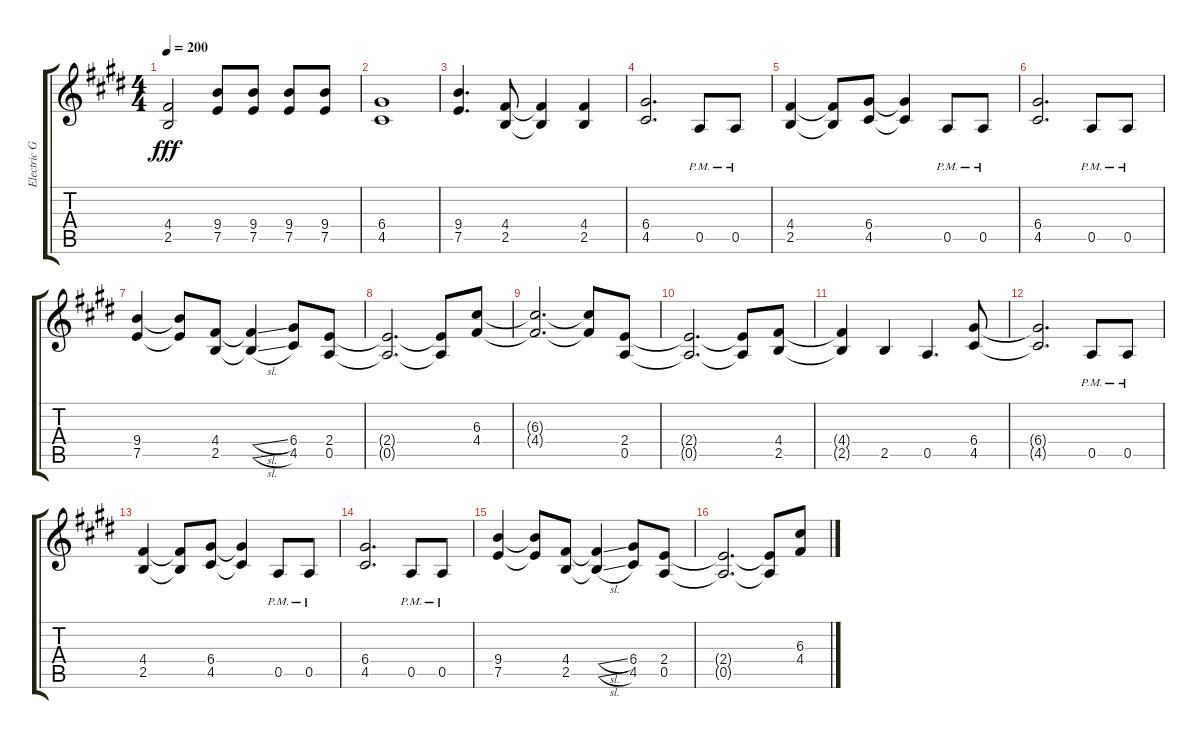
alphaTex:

\track ("Electric Guitar" "Electric G") {instrument distortionguitar}
\staff {score tabs}
\tuning (E4 B3 G3 D3 A2 E2) {hide}
\ts (4 4)
\tempo 200
\clef g2
\ks c#minor
(4.4{t} 2.5{t}).2{dy fff} (9.4 7.5).8 (9.4 7.5).8 (9.4 7.5).8 (9.4 7.5).8 |
(6.4 4.5).1 |
(9.4 7.5).4{d} (4.4 2.5).8 (4.4{t} 2.5{t}).4 (4.4 2.5).4 |
(6.4 4.5).2{d} 0.5{pm}.8 0.5{pm}.8 |
(4.4 2.5).4 (4.4{t} 2.5{t}).8 (6.4 4.5).8 (6.4{t} 4.5{t}).4 0.5{pm}.8 0.5{pm}.8 |
(6.4 4.5).2{d} 0.5{pm}.8 0.5{pm}.8 |
(9.4 7.5).4 (9.4{t} 7.5{t}).8 (4.4 2.5).8 (4.4{sl t} 2.5{sl t}).4 (6.4 4.5).8 (2.4 0.5).8 |
(2.4{t} 0.5{t}).2{d} (2.4{t} 0.5{t}).8 (6.3 4.4).8 |
(6.3{t} 4.4{t}).2{d} (6.3{t} 4.4{t}).8 (2.4 0.5).8 |
(2.4{t} 0.5{t}).2{d} (2.4{t} 0.5{t}).8 (4.4 2.5).8 |
(4.4{t} 2.5{t}).4 2.5.4 0.5.4{d} (6.4 4.5).8 |
(6.4{t} 4.5{t}).2{d} 0.5{pm}.8 0.5{pm}.8 |
(4.4 2.5).4 (4.4{t} 2.5{t}).8 (6.4 4.5).8 (6.4{t} 4.5{t}).4 0.5{pm}.8 0.5{pm}.8 |
(6.4 4.5).2{d} 0.5{pm}.8 0.5{pm}.8 |
(9.4 7.5).4 (9.4{t} 7.5{t}).8 (4.4 2.5).8 (4.4{sl t} 2.5{sl t}).4 (6.4 4.5).8 (2.4 0.5).8 |
(2.4{t} 0.5{t}).2{d} (2.4{t} 0.5{t}).8 (6.3 4.4).8
